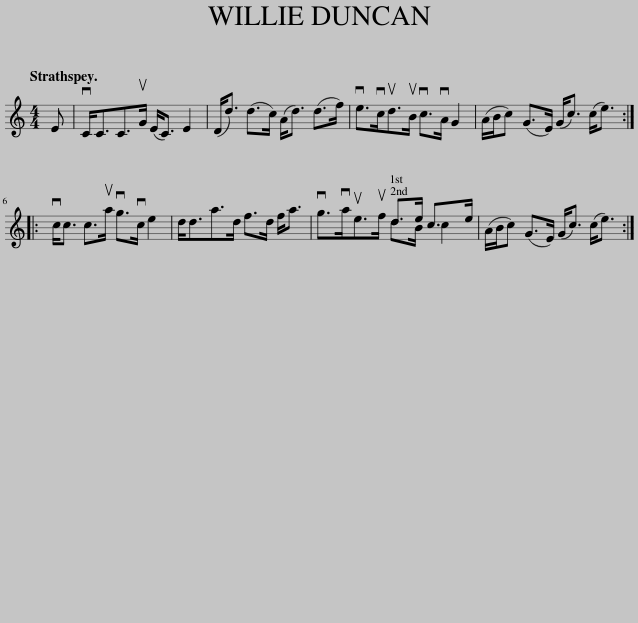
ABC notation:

X:1
%%score ( 1 2 )
L:1/8
Q:1/4=120
M:4/4
I:linebreak $
K:C
V:1 treble
V:2 treble
V:1
 E | vC<CC>uG (E<C) E2 | (D<d) (d>c) (A<d) (d>f) | ve>vcud>uB vc>vA G2 | (A/B/c) (G>E) (G<c) (c<e) ::$ %5
 vc<c c>ua vg>vc e2 | d<da>d f>d f<a | x4 d>e c>e | (A/B/c) (G>E) (G<c) (c<e) :| %9
V:2
 x | x8 | x8 | x8 | x8 ::$ %5
 x8 | x8 | vg>vaue>uf d>B c2 | x8 :| %9
